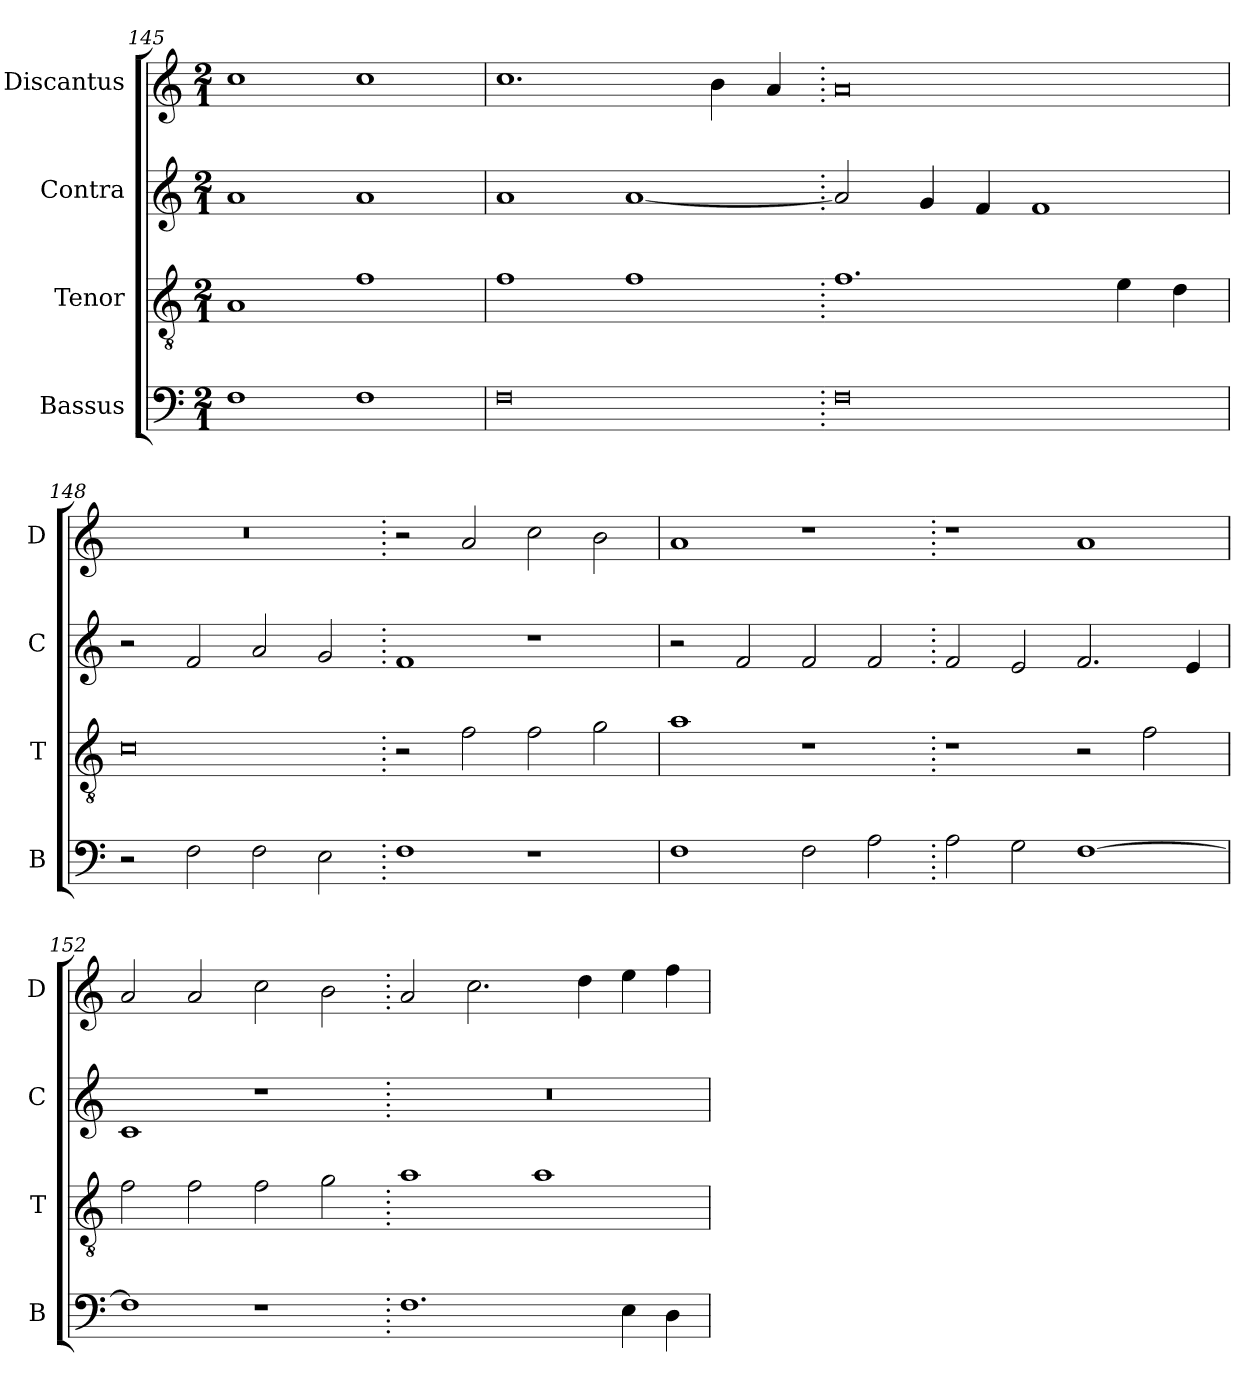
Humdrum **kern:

**kern	**kern	**kern	**kern
*part4	*part3	*part2	*part1
*staff4	*staff3	*staff2	*staff1
*I"Bassus	*I"Tenor	*I"Contra	*I"Discantus
*I'B	*I'T	*I'C	*I'D
*clefF4	*clefGv2	*clefG2	*clefG2
*k[]	*k[]	*k[]	*k[]
*M2/1	*M2/1	*M2/1	*M2/1
=145	=145	=145	=145
1F	1A	1a	1cc
1F	1f	1a	1cc
=146	=146	=146	=146
0F	1f	1a	1.cc
.	1f	[1a	.
.	.	.	4b\
.	.	.	4a/
=147.	=147.	=147.	=147.
0F	1.f	2a/]	0a
.	.	4g/	.
.	.	4f/	.
.	.	1f	.
.	4e\	.	.
.	4d\	.	.
=148	=148	=148	=148
2r	0c	2r	0r
2F\	.	2f/	.
2F\	.	2a/	.
2E\	.	2g/	.
=149.	=149.	=149.	=149.
1F	2r	1f	2r
.	2f\	.	2a/
1r	2f\	1r	2cc\
.	2g\	.	2b\
=150	=150	=150	=150
1F	1a	2r	1a
.	.	2f/	.
2F\	1r	2f/	1r
2A\	.	2f/	.
=151.	=151.	=151.	=151.
2A\	1r	2f/	1r
2G\	.	2e/	.
[1F	2r	2.f/	1a
.	2f\	.	.
.	.	4e/	.
=152	=152	=152	=152
1F]	2f\	1c	2a/
.	2f\	.	2a/
1r	2f\	1r	2cc\
.	2g\	.	2b\
=153.	=153.	=153.	=153.
1.F	1a	0r	2a/
.	.	.	2.cc\
.	1a	.	.
.	.	.	4dd\
4E\	.	.	4ee\
4D\	.	.	4ff\
=	=	=	=
*-	*-	*-	*-
